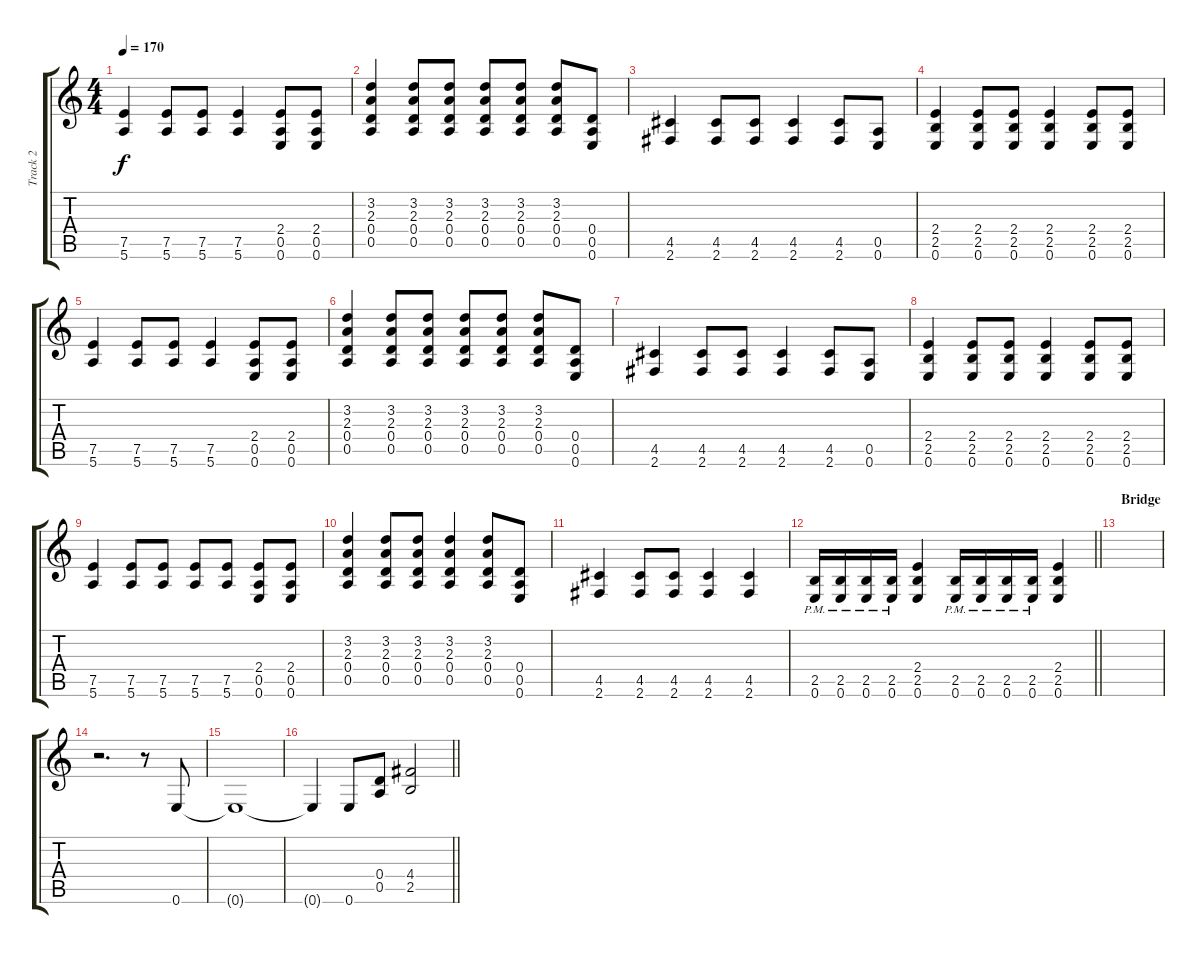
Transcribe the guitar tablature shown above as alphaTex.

\track ("Track 2" "Track 2") {instrument distortionguitar}
\staff {score tabs}
\tuning (E4 B3 G3 D3 A2 E2) {hide}
\ts (4 4)
\tempo 170
\clef g2
\ks c
(7.5 5.6).4{dy f} (7.5 5.6).8 (7.5 5.6).8 (7.5 5.6).4 (2.4 0.5 0.6).8 (2.4 0.5 0.6).8 |
(3.2 2.3 0.4 0.5).4 (3.2 2.3 0.4 0.5).8 (3.2 2.3 0.4 0.5).8 (3.2 2.3 0.4 0.5).8 (3.2 2.3 0.4 0.5).8 (3.2 2.3 0.4 0.5).8 (0.4 0.5 0.6).8 |
(4.5 2.6).4 (4.5 2.6).8 (4.5 2.6).8 (4.5 2.6).4 (4.5 2.6).8 (0.5 0.6).8 |
(2.4 2.5 0.6).4 (2.4 2.5 0.6).8 (2.4 2.5 0.6).8 (2.4 2.5 0.6).4 (2.4 2.5 0.6).8 (2.4 2.5 0.6).8 |
(7.5 5.6).4 (7.5 5.6).8 (7.5 5.6).8 (7.5 5.6).4 (2.4 0.5 0.6).8 (2.4 0.5 0.6).8 |
(3.2 2.3 0.4 0.5).4 (3.2 2.3 0.4 0.5).8 (3.2 2.3 0.4 0.5).8 (3.2 2.3 0.4 0.5).8 (3.2 2.3 0.4 0.5).8 (3.2 2.3 0.4 0.5).8 (0.4 0.5 0.6).8 |
(4.5 2.6).4 (4.5 2.6).8 (4.5 2.6).8 (4.5 2.6).4 (4.5 2.6).8 (0.5 0.6).8 |
(2.4 2.5 0.6).4 (2.4 2.5 0.6).8 (2.4 2.5 0.6).8 (2.4 2.5 0.6).4 (2.4 2.5 0.6).8 (2.4 2.5 0.6).8 |
(7.5 5.6).4 (7.5 5.6).8 (7.5 5.6).8 (7.5 5.6).8 (7.5 5.6).8 (2.4 0.5 0.6).8 (2.4 0.5 0.6).8 |
(3.2 2.3 0.4 0.5).4 (3.2 2.3 0.4 0.5).8 (3.2 2.3 0.4 0.5).8 (3.2 2.3 0.4 0.5).4 (3.2 2.3 0.4 0.5).8 (0.4 0.5 0.6).8 |
(4.5 2.6).4 (4.5 2.6).8 (4.5 2.6).8 (4.5 2.6).4 (4.5 2.6).4 |
\barLineRight lightlight
(2.5{pm} 0.6{pm}).16 (2.5{pm} 0.6{pm}).16 (2.5{pm} 0.6{pm}).16 (2.5{pm} 0.6{pm}).16 (2.4 2.5 0.6).4 (2.5{pm} 0.6{pm}).16 (2.5{pm} 0.6{pm}).16 (2.5{pm} 0.6{pm}).16 (2.5{pm} 0.6{pm}).16 (2.4 2.5 0.6).4 |
\section ("" "Bridge")
|
r.2{d} r.8 0.6.8 |
0.6{t}.1 |
\barLineRight lightlight
0.6{t}.4 0.6.8 (0.4 0.5).8 (4.4 2.5).2
